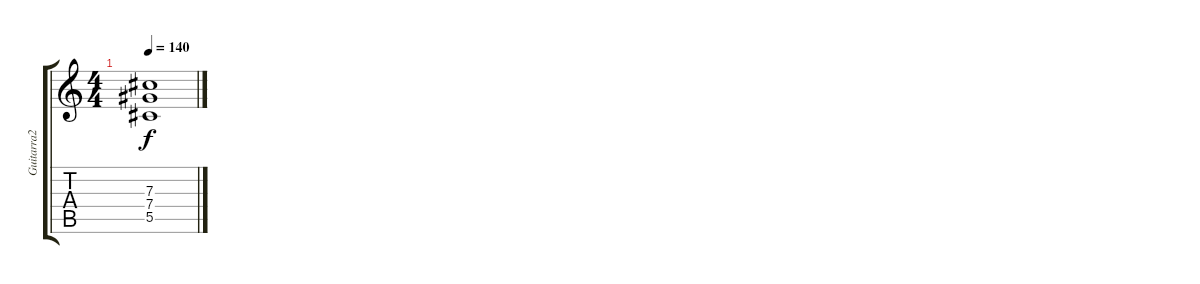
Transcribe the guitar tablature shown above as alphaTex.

\track ("Guitarra2" "Guitarra2") {instrument distortionguitar}
\staff {score tabs}
\tuning (Eb4 Bb3 Gb3 Db3 Ab2 Eb2) {hide}
\ts (4 4)
\tempo 140
\clef g2
\ks c
(7.3{t} 7.4{t} 5.5{t}).1{dy f}
